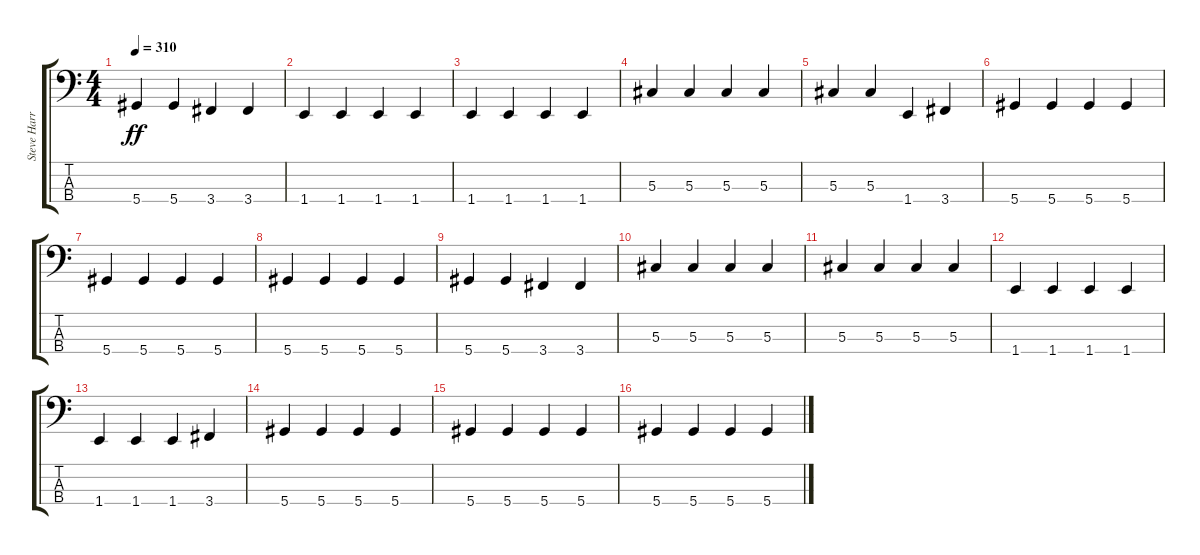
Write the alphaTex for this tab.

\track ("Steve Harris" "Steve Harr") {instrument electricbassfinger}
\staff {score tabs}
\tuning (Gb2 Db2 Ab1 Eb1) {hide}
\ts (4 4)
\tempo 310
\clef f4
\ks c
5.4.4{dy ff} 5.4.4 3.4.4 3.4.4 |
1.4.4{volume 16} 1.4.4 1.4.4 1.4.4 |
1.4.4 1.4.4 1.4.4 1.4.4 |
5.3.4{volume 16} 5.3.4 5.3.4 5.3.4 |
5.3.4 5.3.4 1.4.4 3.4.4 |
5.4.4{volume 16} 5.4.4 5.4.4 5.4.4 |
5.4.4 5.4.4 5.4.4 5.4.4 |
5.4.4{volume 16} 5.4.4 5.4.4 5.4.4 |
5.4.4 5.4.4 3.4.4 3.4.4 |
5.3.4 5.3.4 5.3.4 5.3.4 |
5.3.4 5.3.4 5.3.4 5.3.4 |
1.4.4{volume 16} 1.4.4 1.4.4 1.4.4 |
1.4.4 1.4.4 1.4.4 3.4.4 |
5.4.4{volume 16} 5.4.4 5.4.4 5.4.4 |
5.4.4 5.4.4 5.4.4 5.4.4 |
5.4.4{volume 16} 5.4.4 5.4.4 5.4.4
